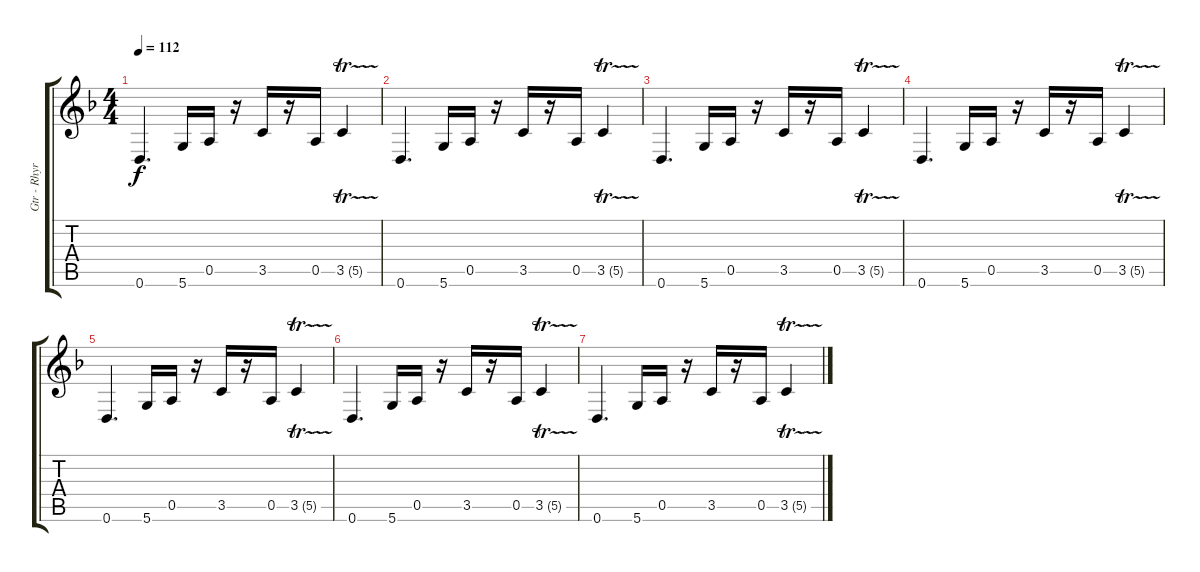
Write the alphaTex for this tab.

\track ("Gtr - Rhyrthm" "Gtr - Rhyr") {instrument overdrivenguitar}
\staff {score tabs}
\tuning (E4 B3 G3 D3 A2 D2) {hide}
\ts (4 4)
\tempo 112
\clef g2
\ks dminor
0.6.4{d dy f} 5.6.16 0.5.16 r.16 3.5.16 r.16 0.5.16 3.5{tr (5 32)}.4 |
0.6.4{d} 5.6.16 0.5.16 r.16 3.5.16 r.16 0.5.16 3.5{tr (5 32)}.4 |
0.6.4{d} 5.6.16 0.5.16 r.16 3.5.16 r.16 0.5.16 3.5{tr (5 32)}.4 |
0.6.4{d} 5.6.16 0.5.16 r.16 3.5.16 r.16 0.5.16 3.5{tr (5 32)}.4 |
0.6.4{d volume 0} 5.6.16 0.5.16 r.16 3.5.16 r.16 0.5.16 3.5{tr (5 32)}.4 |
0.6.4{d} 5.6.16 0.5.16 r.16 3.5.16 r.16 0.5.16 3.5{tr (5 32)}.4 |
0.6.4{d} 5.6.16 0.5.16 r.16 3.5.16 r.16 0.5.16 3.5{tr (5 32)}.4
